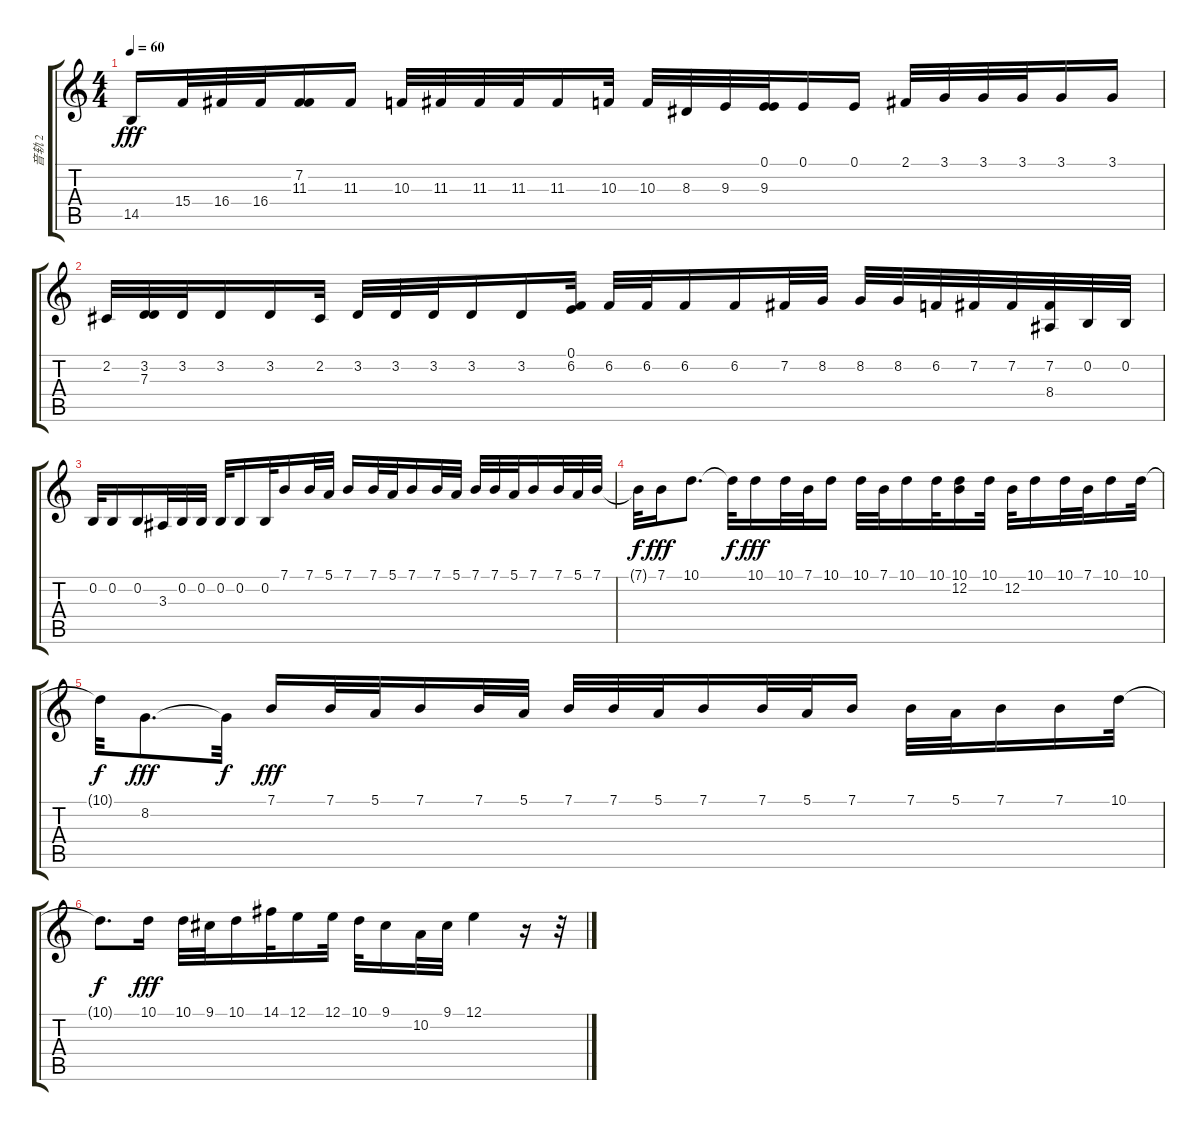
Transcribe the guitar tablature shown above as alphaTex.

\track ("音轨 2" "音轨 2") {instrument lead1square}
\staff {score tabs}
\tuning (E4 B3 G3 D3 A2 E2) {hide}
\ts (4 4)
\tempo 60
\clef g2
\ks c
14.5.16{dy fff} 15.4.32 16.4.32 16.4.32 (7.2 11.3).16 11.3.16 10.3.32 11.3.32 11.3.32 11.3.32 11.3.16 10.3.32 10.3.32 8.3.32 9.3.32 (0.1 9.3).32 0.1.16 0.1.16 2.1.32 3.1.32 3.1.32 3.1.32 3.1.16 3.1.16 |
2.2.32 (3.2 7.3).32 3.2.32 3.2.16 3.2.16 2.2.32 3.2.32 3.2.32 3.2.32 3.2.16 3.2.16 (0.1 6.2).32 6.2.32 6.2.32 6.2.16 6.2.16 7.2.32 8.2.32 8.2.32 8.2.32 6.2.32 7.2.32 7.2.32 (7.2 8.4).32 0.2.32 0.2.32 |
0.2.32 0.2.16 0.2.16 3.3.32 0.2.32 0.2.32 0.2.32 0.2.16 0.2.32 7.1.16 7.1.32 5.1.32 7.1.16 7.1.32 5.1.32 7.1.16 7.1.32 5.1.32 7.1.32 7.1.32 5.1.32 7.1.16 7.1.32 5.1.32 7.1.32 |
7.1{t}.32{dy f} 7.1.16{dy fff} 10.1.8{d} 10.1{t}.32{dy f} 10.1.16{dy fff} 10.1.32 7.1.32 10.1.16 10.1.32 7.1.32 10.1.16 10.1.32 (10.1 12.2).16 10.1.32 12.2.32 10.1.16 10.1.32 7.1.32 10.1.16 10.1.32 |
10.1{t}.32{dy f} 8.2.8{d dy fff} 8.2{t}.32{dy f} 7.1.16{dy fff} 7.1.32 5.1.32 7.1.16 7.1.32 5.1.32 7.1.32 7.1.32 5.1.32 7.1.16{volume 15} 7.1.32{volume 15} 5.1.32{volume 14} 7.1.16 7.1.32{volume 13} 5.1.32 7.1.16{volume 13} 7.1.16{volume 12} 10.1.32{volume 11} |
10.1{t}.8{d dy f} 10.1.16{dy fff volume 8} 10.1.32{volume 7} 9.1.32{volume 7} 10.1.16 14.1.32{volume 6} 12.1.16{volume 5} 12.1.32{volume 4} 10.1.32 9.1.16{volume 4} 10.2.32{volume 3} 9.1.32{volume 3} 12.1.4{volume 2} r.16 r.32
